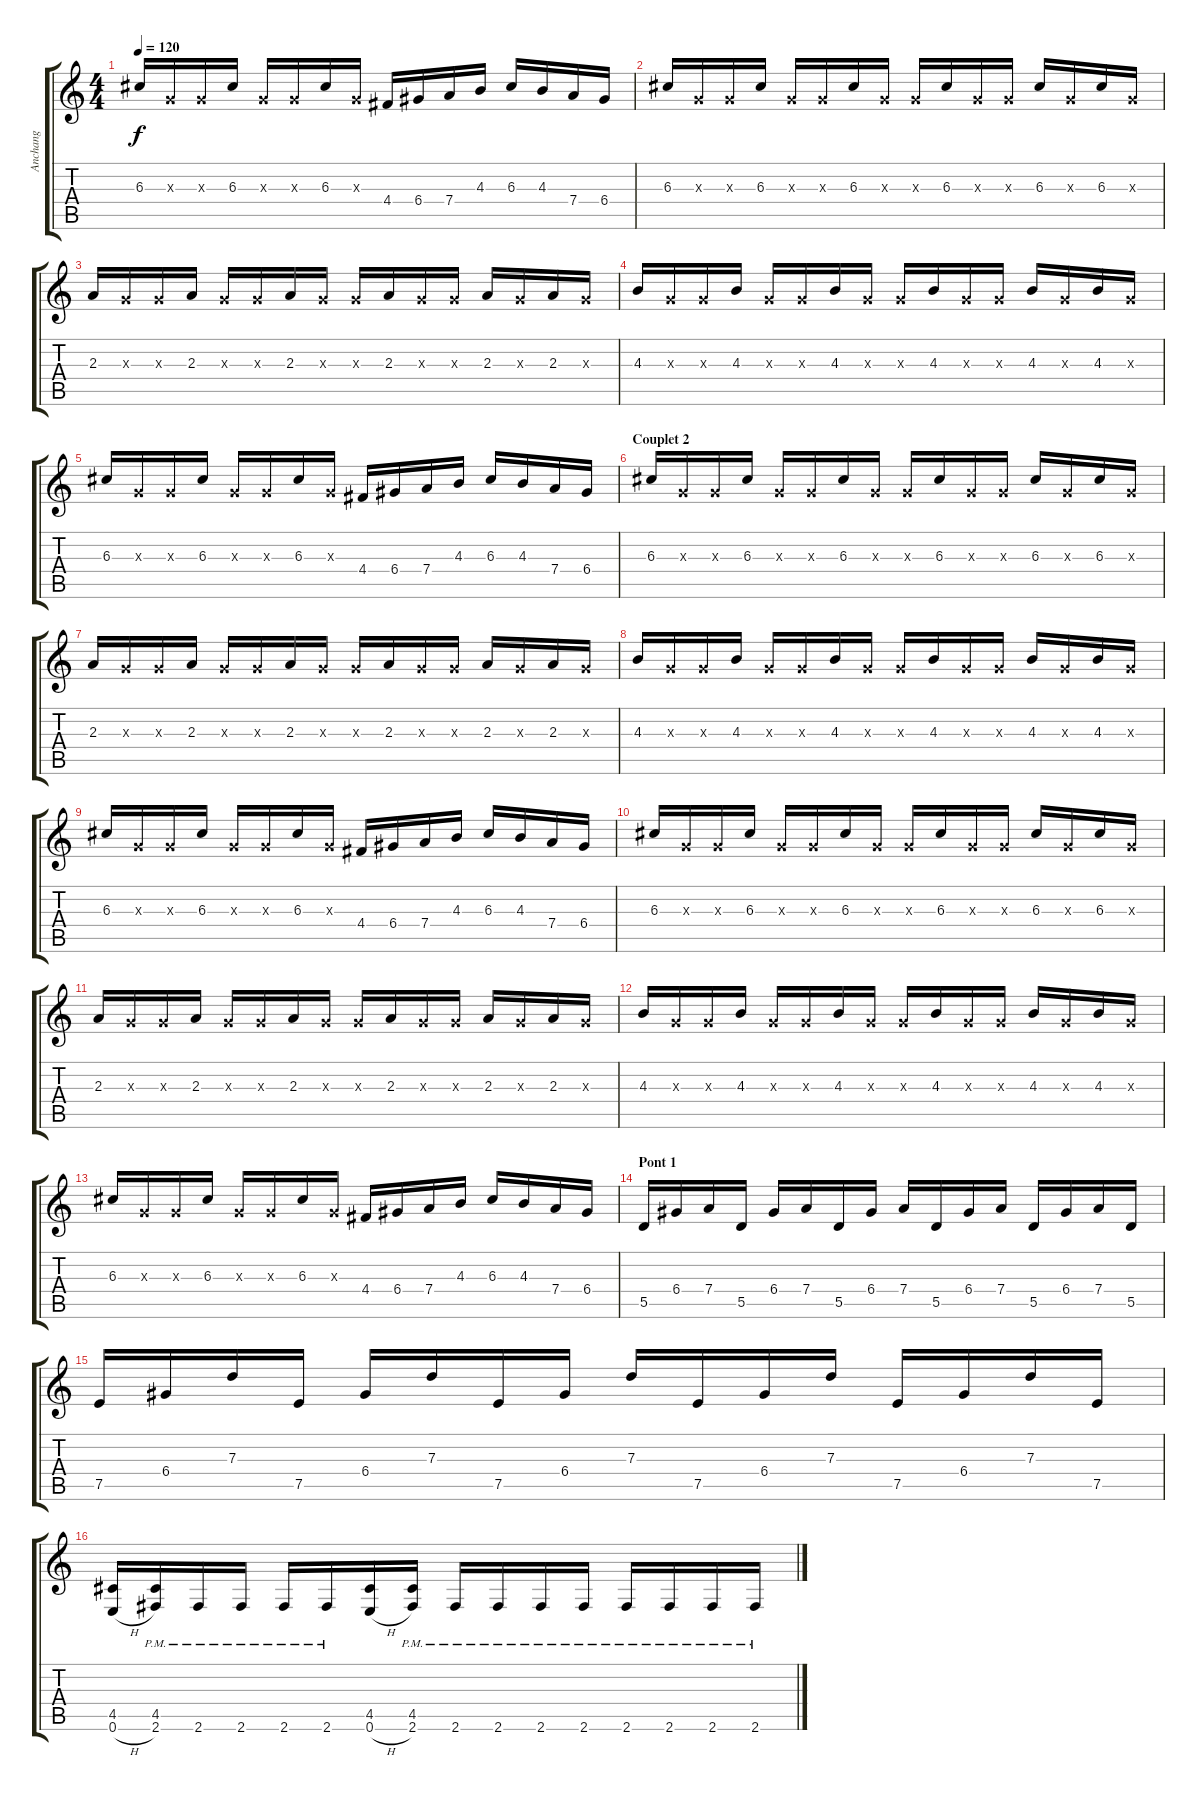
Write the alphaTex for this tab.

\track ("Anchang" "Anchang") {instrument overdrivenguitar}
\staff {score tabs}
\tuning (E4 B3 G3 D3 A2 E2) {hide}
\ts (4 4)
\tempo 120
\clef g2
\ks c
6.3.16{dy f} 0.3{x}.16 0.3{x}.16 6.3.16 0.3{x}.16 0.3{x}.16 6.3.16 0.3{x}.16 4.4.16 6.4.16 7.4.16 4.3.16 6.3.16 4.3.16 7.4.16 6.4.16 |
6.3.16 0.3{x}.16 0.3{x}.16 6.3.16 0.3{x}.16 0.3{x}.16 6.3.16 0.3{x}.16 0.3{x}.16 6.3.16 0.3{x}.16 0.3{x}.16 6.3.16 0.3{x}.16 6.3.16 0.3{x}.16 |
2.3.16 0.3{x}.16 0.3{x}.16 2.3.16 0.3{x}.16 0.3{x}.16 2.3.16 0.3{x}.16 0.3{x}.16 2.3.16 0.3{x}.16 0.3{x}.16 2.3.16 0.3{x}.16 2.3.16 0.3{x}.16 |
4.3.16 0.3{x}.16 0.3{x}.16 4.3.16 0.3{x}.16 0.3{x}.16 4.3.16 0.3{x}.16 0.3{x}.16 4.3.16 0.3{x}.16 0.3{x}.16 4.3.16 0.3{x}.16 4.3.16 0.3{x}.16 |
6.3.16 0.3{x}.16 0.3{x}.16 6.3.16 0.3{x}.16 0.3{x}.16 6.3.16 0.3{x}.16 4.4.16 6.4.16 7.4.16 4.3.16 6.3.16 4.3.16 7.4.16 6.4.16 |
\section ("" "Couplet 2")
6.3.16 0.3{x}.16 0.3{x}.16 6.3.16 0.3{x}.16 0.3{x}.16 6.3.16 0.3{x}.16 0.3{x}.16 6.3.16 0.3{x}.16 0.3{x}.16 6.3.16 0.3{x}.16 6.3.16 0.3{x}.16 |
2.3.16 0.3{x}.16 0.3{x}.16 2.3.16 0.3{x}.16 0.3{x}.16 2.3.16 0.3{x}.16 0.3{x}.16 2.3.16 0.3{x}.16 0.3{x}.16 2.3.16 0.3{x}.16 2.3.16 0.3{x}.16 |
4.3.16 0.3{x}.16 0.3{x}.16 4.3.16 0.3{x}.16 0.3{x}.16 4.3.16 0.3{x}.16 0.3{x}.16 4.3.16 0.3{x}.16 0.3{x}.16 4.3.16 0.3{x}.16 4.3.16 0.3{x}.16 |
6.3.16 0.3{x}.16 0.3{x}.16 6.3.16 0.3{x}.16 0.3{x}.16 6.3.16 0.3{x}.16 4.4.16 6.4.16 7.4.16 4.3.16 6.3.16 4.3.16 7.4.16 6.4.16 |
6.3.16 0.3{x}.16 0.3{x}.16 6.3.16 0.3{x}.16 0.3{x}.16 6.3.16 0.3{x}.16 0.3{x}.16 6.3.16 0.3{x}.16 0.3{x}.16 6.3.16 0.3{x}.16 6.3.16 0.3{x}.16 |
2.3.16 0.3{x}.16 0.3{x}.16 2.3.16 0.3{x}.16 0.3{x}.16 2.3.16 0.3{x}.16 0.3{x}.16 2.3.16 0.3{x}.16 0.3{x}.16 2.3.16 0.3{x}.16 2.3.16 0.3{x}.16 |
4.3.16 0.3{x}.16 0.3{x}.16 4.3.16 0.3{x}.16 0.3{x}.16 4.3.16 0.3{x}.16 0.3{x}.16 4.3.16 0.3{x}.16 0.3{x}.16 4.3.16 0.3{x}.16 4.3.16 0.3{x}.16 |
6.3.16 0.3{x}.16 0.3{x}.16 6.3.16 0.3{x}.16 0.3{x}.16 6.3.16 0.3{x}.16 4.4.16 6.4.16 7.4.16 4.3.16 6.3.16 4.3.16 7.4.16 6.4.16 |
\section ("" "Pont 1")
5.5.16 6.4.16 7.4.16 5.5.16 6.4.16 7.4.16 5.5.16 6.4.16 7.4.16 5.5.16 6.4.16 7.4.16 5.5.16 6.4.16 7.4.16 5.5.16 |
7.5.16 6.4.16 7.3.16 7.5.16 6.4.16 7.3.16 7.5.16 6.4.16 7.3.16 7.5.16 6.4.16 7.3.16 7.5.16 6.4.16 7.3.16 7.5.16 |
(4.5 0.6{h}).16 (4.5 2.6{pm}).16 2.6{pm}.16 2.6{pm}.16 2.6{pm}.16 2.6{pm}.16 (4.5 0.6{h}).16 (4.5 2.6{pm}).16 2.6{pm}.16 2.6{pm}.16 2.6{pm}.16 2.6{pm}.16 2.6{pm}.16 2.6{pm}.16 2.6{pm}.16 2.6{pm}.16
